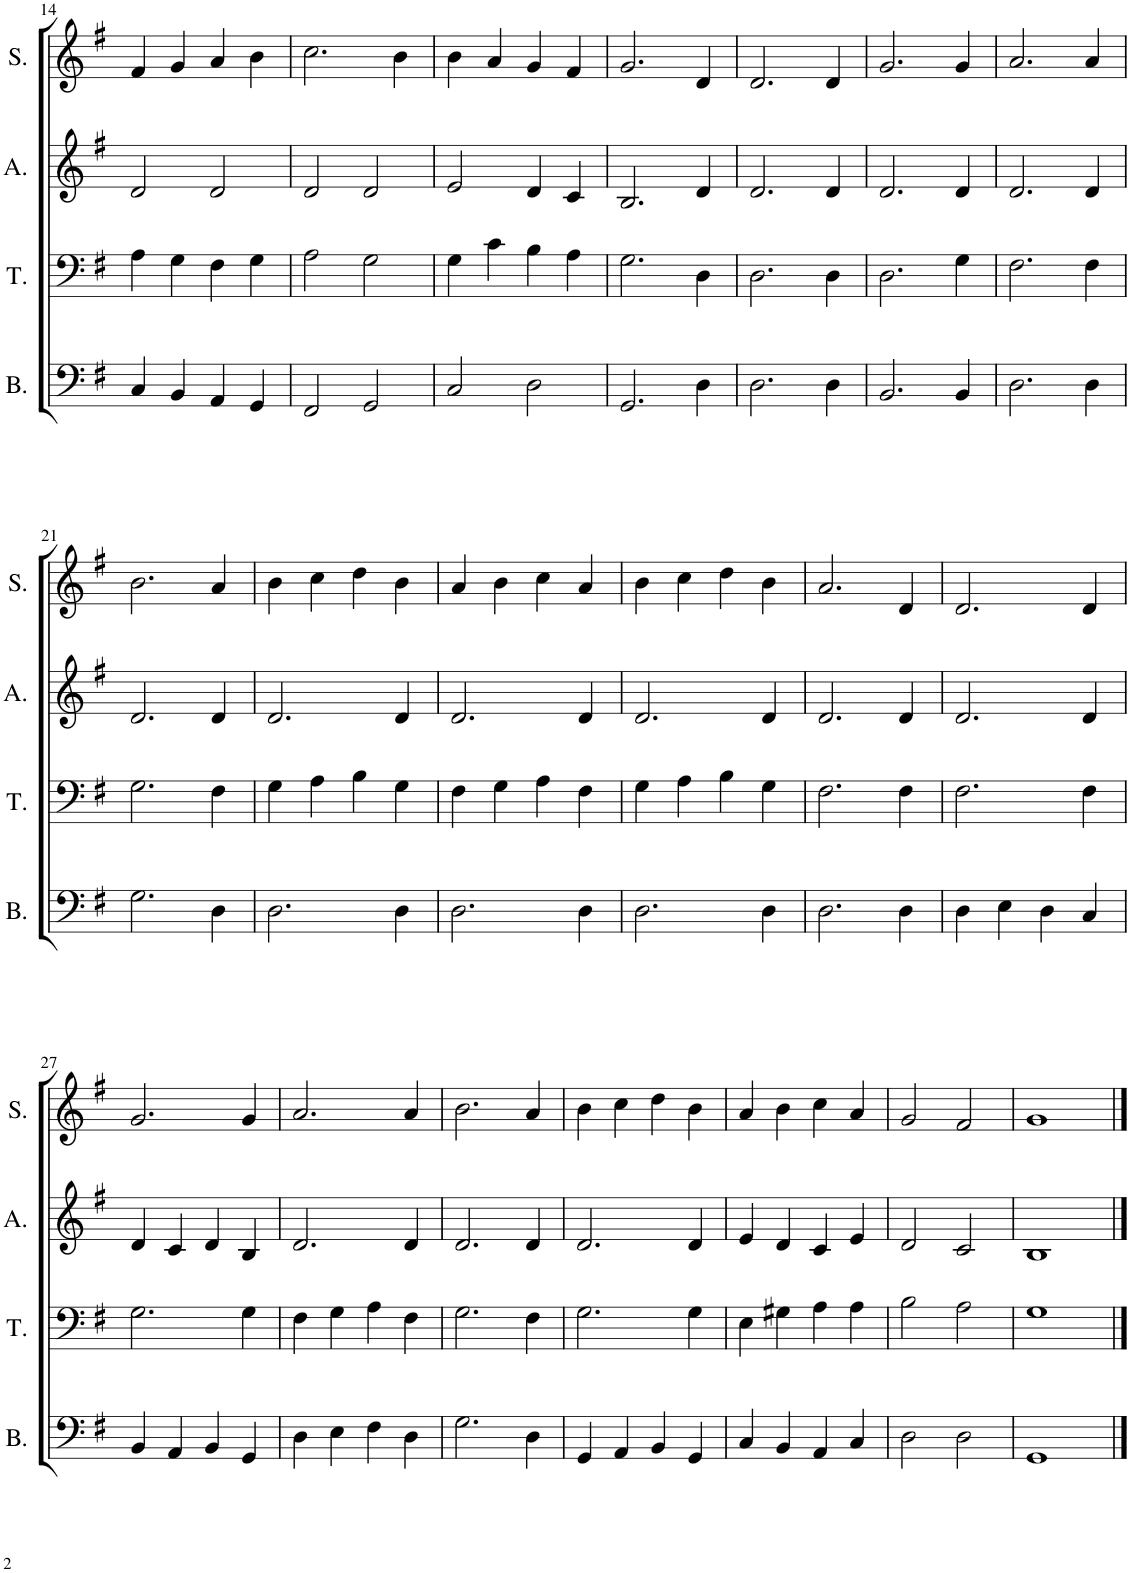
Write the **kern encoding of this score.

**kern	**kern	**kern	**kern
*part4	*part3	*part2	*part1
*staff4	*staff3	*staff2	*staff1
*I"Bass	*I"Tenor	*I"Alto	*I"Soprano
*I'B.	*I'T.	*I'A.	*I'S.
!!LO:PB:g=z
*clefF4	*clefF4	*clefG2	*clefG2
*k[f#]	*k[f#]	*k[f#]	*k[f#]
*M2/2	*M2/2	*M2/2	*M2/2
=14	=14	=14	=14
4C/	4A\	2d/	4f#/
4BB/	4G\	.	4g/
4AA/	4F#\	2d/	4a/
4GG/	4G\	.	4b\
=15	=15	=15	=15
2FF#/	2A\	2d/	2.cc\
2GG/	2G\	2d/	.
.	.	.	4b\
=16	=16	=16	=16
2C/	4G\	2e/	4b\
.	4c\	.	4a/
2D\	4B\	4d/	4g/
.	4A\	4c/	4f#/
=17	=17	=17	=17
2.GG/	2.G\	2.B/	2.g/
4D\	4D\	4d/	4d/
=18	=18	=18	=18
2.D\	2.D\	2.d/	2.d/
4D\	4D\	4d/	4d/
=19	=19	=19	=19
2.BB/	2.D\	2.d/	2.g/
4BB/	4G\	4d/	4g/
=20	=20	=20	=20
2.D\	2.F#\	2.d/	2.a/
4D\	4F#\	4d/	4a/
!!LO:LB:g=z
=21	=21	=21	=21
2.G\	2.G\	2.d/	2.b\
4D\	4F#\	4d/	4a/
=22	=22	=22	=22
2.D\	4G\	2.d/	4b\
.	4A\	.	4cc\
.	4B\	.	4dd\
4D\	4G\	4d/	4b\
=23	=23	=23	=23
2.D\	4F#\	2.d/	4a/
.	4G\	.	4b\
.	4A\	.	4cc\
4D\	4F#\	4d/	4a/
=24	=24	=24	=24
2.D\	4G\	2.d/	4b\
.	4A\	.	4cc\
.	4B\	.	4dd\
4D\	4G\	4d/	4b\
=25	=25	=25	=25
2.D\	2.F#\	2.d/	2.a/
4D\	4F#\	4d/	4d/
=26	=26	=26	=26
4D\	2.F#\	2.d/	2.d/
4E\	.	.	.
4D\	.	.	.
4C/	4F#\	4d/	4d/
!!LO:LB:g=z
=27	=27	=27	=27
4BB/	2.G\	4d/	2.g/
4AA/	.	4c/	.
4BB/	.	4d/	.
4GG/	4G\	4B/	4g/
=28	=28	=28	=28
4D\	4F#\	2.d/	2.a/
4E\	4G\	.	.
4F#\	4A\	.	.
4D\	4F#\	4d/	4a/
=29	=29	=29	=29
2.G\	2.G\	2.d/	2.b\
4D\	4F#\	4d/	4a/
=30	=30	=30	=30
4GG/	2.G\	2.d/	4b\
4AA/	.	.	4cc\
4BB/	.	.	4dd\
4GG/	4G\	4d/	4b\
=31	=31	=31	=31
4C/	4E\	4e/	4a/
4BB/	4G#X\	4d/	4b\
4AA/	4A\	4c/	4cc\
4C/	4A\	4e/	4a/
=32	=32	=32	=32
2D\	2B\	2d/	2g/
2D\	2A\	2c/	2f#/
=33	=33	=33	=33
1GG	1G	1B	1g
==	==	==	==
*-	*-	*-	*-
